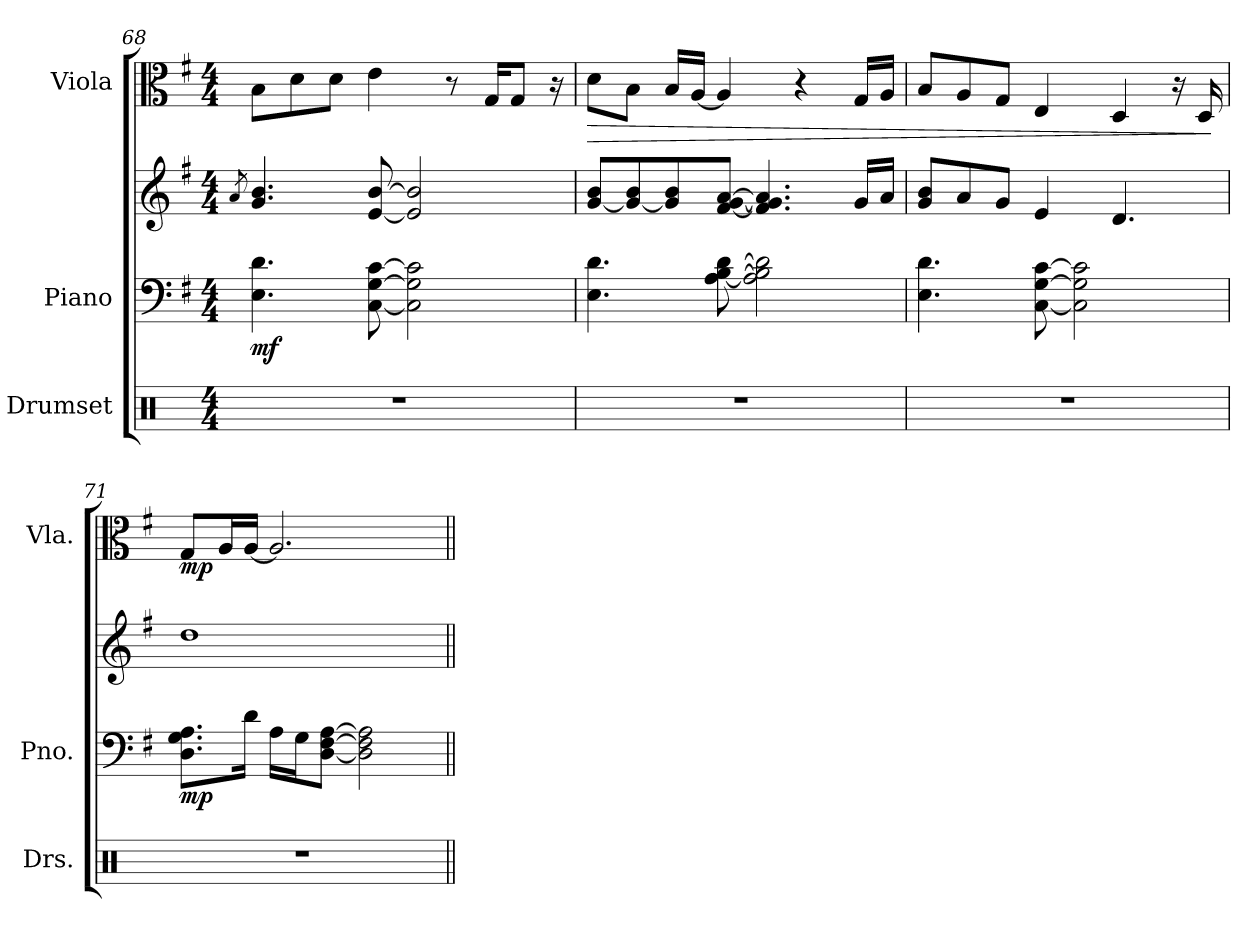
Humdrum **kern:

**kern	**kern	**kern	**dynam	**kern	**dynam
*part3	*part2	*part2	*part2	*part1	*part1
*staff4	*staff3	*staff2	*staff2/3	*staff1	*staff1
*I"Drumset	*I"Piano	*	*	*I"Viola	*
*I'Drs.	*I'Pno.	*	*	*I'Vla.	*
*clefX	*clefF4	*clefG2	*	*clefC3	*
*k[]	*k[f#]	*k[f#]	*	*k[f#]	*
*M4/4	*M4/4	*M4/4	*	*M4/4	*
=68	=68	=68	=68	=68	=68
.	.	8qa/	.	.	.
!	!	!	!LO:DY:b=2	!	!
1r	4.E\ 4.d\	4.g/ 4.b/	mf	8B\L	.
.	.	.	.	8d\	.
.	.	.	.	8d\J	.
.	[8C\ [8G\ [8c\	[8e/ [8b/	.	4e\	.
.	2C\] 2G\] 2c\]	2e/] 2b/]	.	.	.
.	.	.	.	8r	.
.	.	.	.	16G/KL	.
.	.	.	.	8G/J	.
.	.	.	.	16r	.
=69	=69	=69	=69	=69	=69
!	!	!	!	!	!LO:HP:b
1r	4.E\ 4.d\	[8g/ 8b/L	.	8d\L	>
.	.	8g/_ 8b/	.	8B\J	.
.	.	8g/] 8b/	.	16B/LL	.
.	.	.	.	[16A/JJ	.
.	[8A\ [8B\ [8d\	[8f#/ [8g/ [8a/J	.	4A/]	.
.	2A\] 2B\] 2d\]	4.f#/] 4.g/] 4.a/]	.	.	.
.	.	.	.	4r	.
.	.	16g/LL	.	16G/LL	.
.	.	16a/JJ	.	16A/JJ	.
=70	=70	=70	=70	=70	=70
1r	4.E\ 4.d\	8g/ 8b/L	.	8B/L	.
.	.	8a/	.	8A/	.
.	.	8g/J	.	8G/J	.
.	[8C\ [8G\ [8c\	4e/	.	4E/	.
.	2C\] 2G\] 2c\]	.	.	.	.
.	.	4.d/	.	4D/	.
.	.	.	.	16r	.
.	.	.	.	16D/	.
.	.	.	.	.	]
=71	=71	=71	=71	=71	=71
!	!	!	!LO:DY:b=2	!	!LO:DY:b
1r	8.D\ 8.G\ 8.A\L	1dd	mp	8G/L	mp
.	.	.	.	16A/L	.
.	16d\Jk	.	.	[16A/JJ	.
.	16A\LL	.	.	2.A/]	.
.	16G\J	.	.	.	.
.	[8D\ [8F#\ [8A\J	.	.	.	.
.	2D\] 2F#\] 2A\]	.	.	.	.
=||	=||	=||	=||	=||	=||
*-	*-	*-	*-	*-	*-
